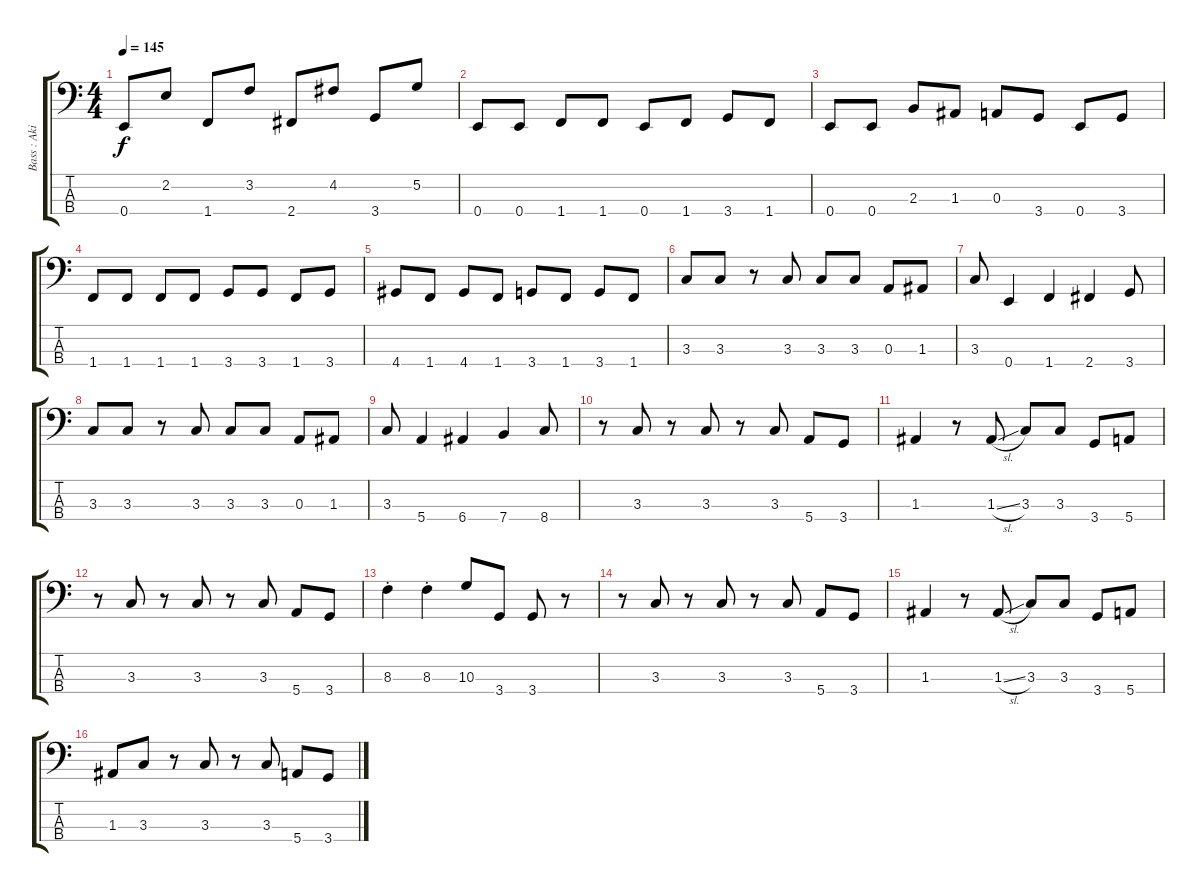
\track ("Bass : Akiyama Mio" "Bass : Aki") {instrument electricbasspick}
\staff {score tabs}
\tuning (G2 D2 A1 E1) {hide}
\ts (4 4)
\tempo 145
\clef f4
\ks c
0.4.8{dy f} 2.2.8 1.4.8 3.2.8 2.4.8 4.2.8 3.4.8 5.2.8 |
0.4.8 0.4.8 1.4.8 1.4.8 0.4.8 1.4.8 3.4.8 1.4.8 |
0.4.8 0.4.8 2.3.8 1.3.8 0.3.8 3.4.8 0.4.8 3.4.8 |
1.4.8 1.4.8 1.4.8 1.4.8 3.4.8 3.4.8 1.4.8 3.4.8 |
4.4.8 1.4.8 4.4.8 1.4.8 3.4.8 1.4.8 3.4.8 1.4.8 |
3.3.8 3.3.8 r.8 3.3.8 3.3.8 3.3.8 0.3.8 1.3.8 |
3.3.8 0.4.4 1.4.4 2.4.4 3.4.8 |
3.3.8 3.3.8 r.8 3.3.8 3.3.8 3.3.8 0.3.8 1.3.8 |
3.3.8 5.4.4 6.4.4 7.4.4 8.4.8 |
r.8 3.3.8 r.8 3.3.8 r.8 3.3.8 5.4.8 3.4.8 |
1.3.4 r.8 1.3{sl}.8 3.3.8 3.3.8 3.4.8 5.4.8 |
r.8 3.3.8 r.8 3.3.8 r.8 3.3.8 5.4.8 3.4.8 |
8.3{st}.4 8.3{st}.4 10.3.8 3.4.8 3.4.8 r.8 |
r.8 3.3.8 r.8 3.3.8 r.8 3.3.8 5.4.8 3.4.8 |
1.3.4 r.8 1.3{sl}.8 3.3.8 3.3.8 3.4.8 5.4.8 |
1.3.8 3.3.8 r.8 3.3.8 r.8 3.3.8 5.4.8 3.4.8
